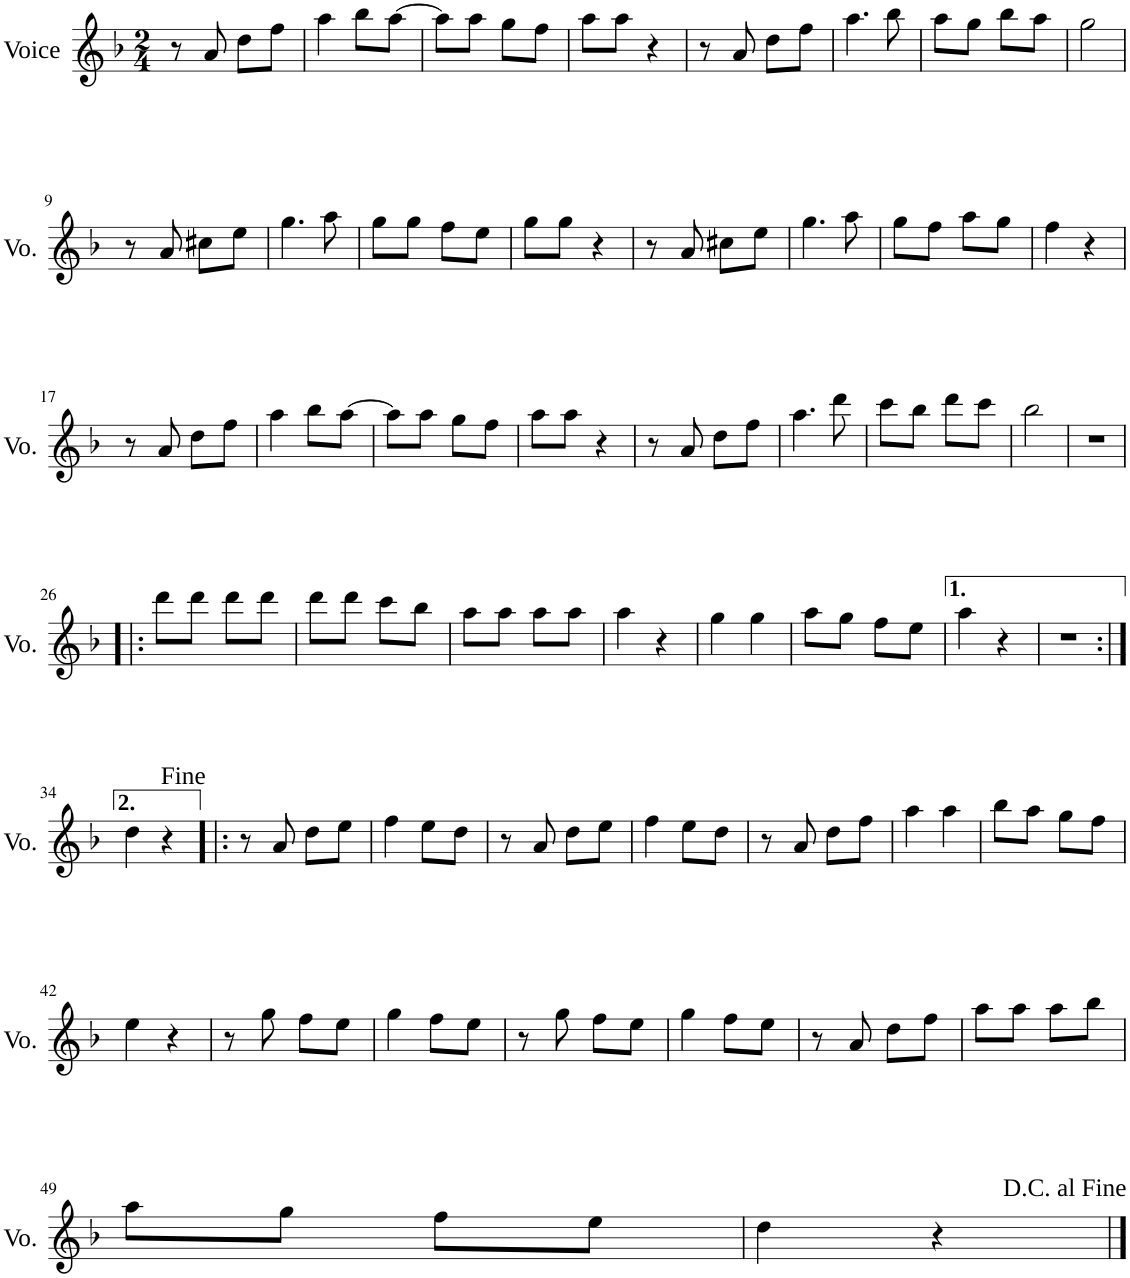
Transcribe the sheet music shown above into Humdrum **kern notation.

**kern
*part1
*staff1
*I"Voice
*I'Vo.
*clefG2
*k[b-]
*M2/4
=1
8r
8a/
8dd\L
8ff\J
=2
4aa\
8bb-\L
[8aa\J
=3
8aa\L]
8aa\J
8gg\L
8ff\J
=4
8aa\L
8aa\J
4r
=5
8r
8a/
8dd\L
8ff\J
=6
4.aa\
8bb-\
=7
8aa\L
8gg\J
8bb-\L
8aa\J
=8
2gg\
!!LO:LB:g=z
=9
8r
8a/
8cc#X\L
8ee\J
=10
4.gg\
8aa\
=11
8gg\L
8gg\J
8ff\L
8ee\J
=12
8gg\L
8gg\J
4r
=13
8r
8a/
8cc#X\L
8ee\J
=14
4.gg\
8aa\
=15
8gg\L
8ff\J
8aa\L
8gg\J
=16
4ff\
4r
!!LO:LB:g=z
=17
8r
8a/
8dd\L
8ff\J
=18
4aa\
8bb-\L
[8aa\J
=19
8aa\L]
8aa\J
8gg\L
8ff\J
=20
8aa\L
8aa\J
4r
=21
8r
8a/
8dd\L
8ff\J
=22
4.aa\
8ddd\
=23
8ccc\L
8bb-\J
8ddd\L
8ccc\J
=24
2bb-\
=25
2r
!!LO:LB:g=z
=26!|:
8ddd\L
8ddd\J
8ddd\L
8ddd\J
=27
8ddd\L
8ddd\J
8ccc\L
8bb-\J
=28
8aa\L
8aa\J
8aa\L
8aa\J
=29
4aa\
4r
=30
4gg\
4gg\
=31
8aa\L
8gg\J
8ff\L
8ee\J
=32
4aa\
4r
=33
2r
!!LO:LB:g=z
=34:|!
4dd\
4r
!LO:TX:a:t=<font face="Times New Roman"/>Fine
=35!|:
8r
8a/
8dd\L
8ee\J
=36
4ff\
8ee\L
8dd\J
=37
8r
8a/
8dd\L
8ee\J
=38
4ff\
8ee\L
8dd\J
=39
8r
8a/
8dd\L
8ff\J
=40
4aa\
4aa\
=41
8bb-\L
8aa\J
8gg\L
8ff\J
!!LO:LB:g=z
=42
4ee\
4r
=43
8r
8gg\
8ff\L
8ee\J
=44
4gg\
8ff\L
8ee\J
=45
8r
8gg\
8ff\L
8ee\J
=46
4gg\
8ff\L
8ee\J
=47
8r
8a/
8dd\L
8ff\J
=48
8aa\L
8aa\J
8aa\L
8bb-\J
!!LO:LB:g=z
=49
8aa\L
8gg\J
8ff\L
8ee\J
=50
4dd\
4r
!LO:TX:a:t=<font face="Times New Roman"/>D.C. al Fine
==
*-
